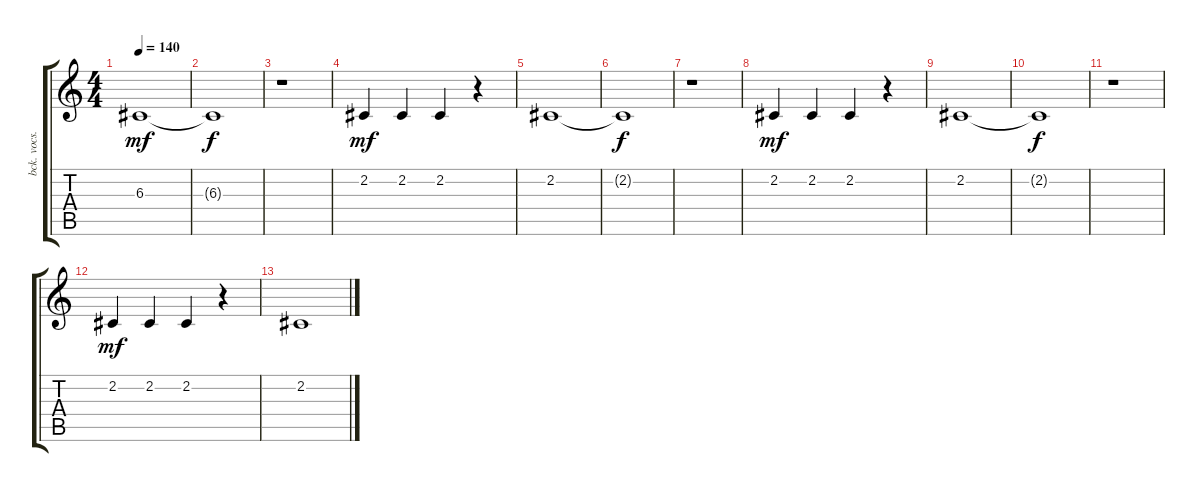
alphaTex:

\track ("bck. vocs." "bck. vocs.") {instrument panflute}
\staff {score tabs}
\tuning (E4 B3 G3 D3 A2 E2) {hide}
\ts (4 4)
\tempo 140
\clef g2
\ks c
6.3.1{dy mf} |
6.3{t}.1{dy f} |
r.1 |
2.2.4{dy mf} 2.2.4 2.2.4 r.4 |
2.2.1 |
2.2{t}.1{dy f} |
r.1 |
2.2.4{dy mf} 2.2.4 2.2.4 r.4 |
2.2.1 |
2.2{t}.1{dy f} |
r.1 |
2.2.4{dy mf volume 8} 2.2.4{volume 8} 2.2.4{volume 7} r.4 |
2.2.1{volume 5}
